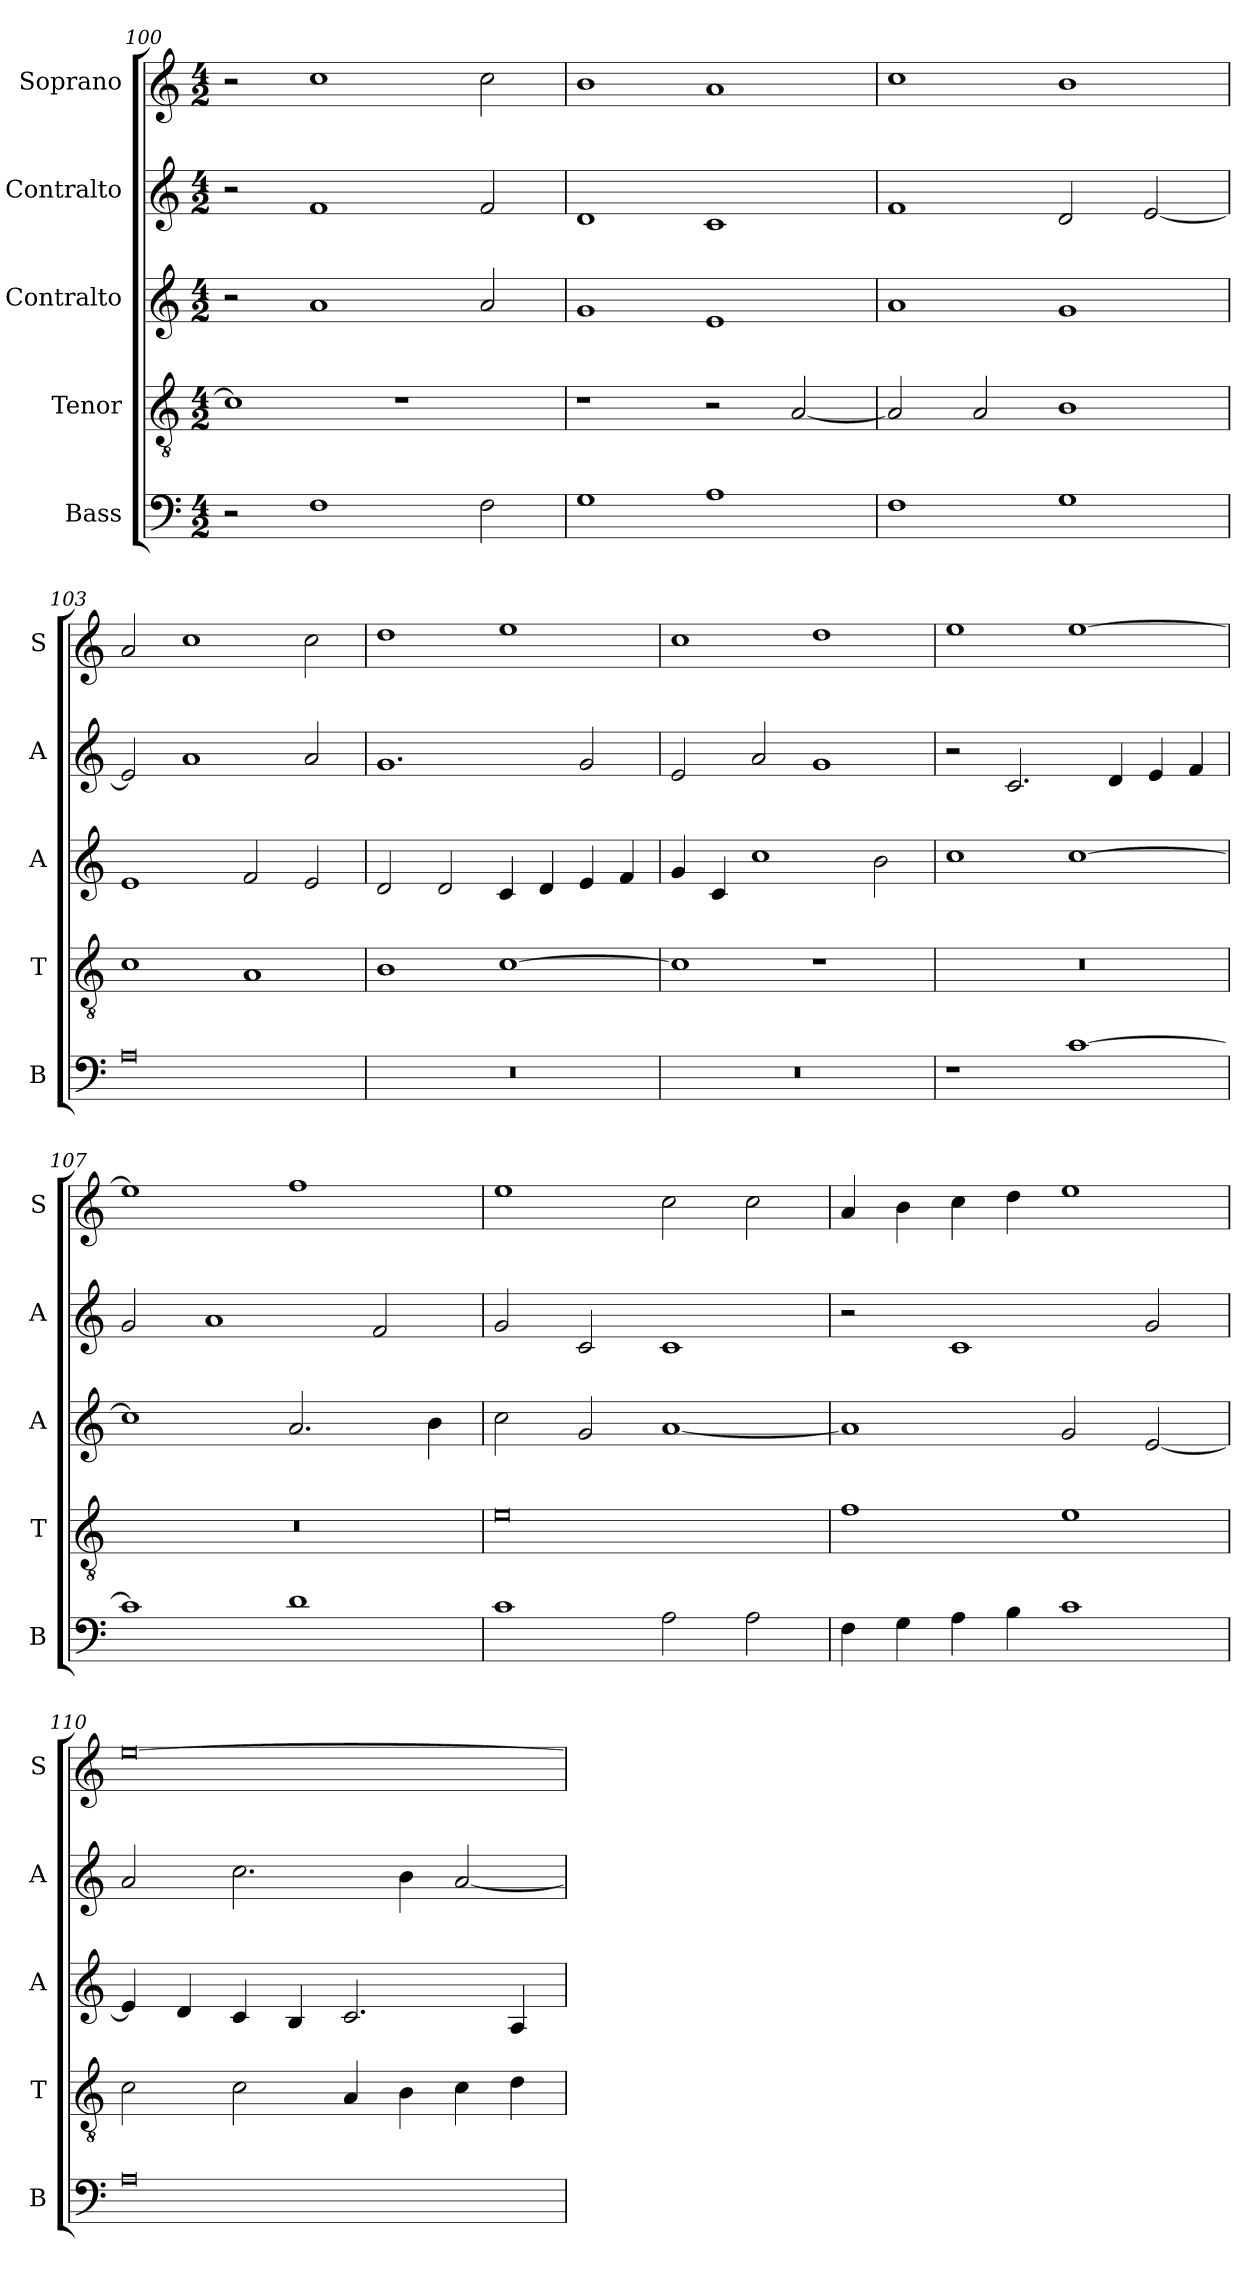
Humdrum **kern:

**kern	**kern	**kern	**kern	**kern
*part5	*part4	*part3	*part2	*part1
*staff5	*staff4	*staff3	*staff2	*staff1
*I"Bass	*I"Tenor	*I"Contralto	*I"Contralto	*I"Soprano
*I'B	*I'T	*I'A	*I'A	*I'S
*clefF4	*clefGv2	*clefG2	*clefG2	*clefG2
*k[]	*k[]	*k[]	*k[]	*k[]
*A:aeo	*A:aeo	*A:aeo	*A:aeo	*A:aeo
*M4/2	*M4/2	*M4/2	*M4/2	*M4/2
=100	=100	=100	=100	=100
2r	1c]	2r	2r	2r
1F	.	1a	1f	1cc
.	1r	.	.	.
2F	.	2a	2f	2cc
=101	=101	=101	=101	=101
1G	1r	1g	1d	1b
1A	2r	1e	1c	1a
.	[2A	.	.	.
=102	=102	=102	=102	=102
1F	2A]	1a	1f	1cc
.	2A	.	.	.
1G	1B	1g	2d	1b
.	.	.	[2e	.
=103	=103	=103	=103	=103
0A	1c	1e	2e]	2a
.	.	.	1a	1cc
.	1A	2f	.	.
.	.	2e	2a	2cc
=104	=104	=104	=104	=104
0r	1B	2d	1.g	1dd
.	.	2d	.	.
.	[1c	4c	.	1ee
.	.	4d	.	.
.	.	4e	2g	.
.	.	4f	.	.
=105	=105	=105	=105	=105
0r	1c]	4g	2e	1cc
.	.	4c	.	.
.	.	1cc	2a	.
.	1r	.	1g	1dd
.	.	2b	.	.
=106	=106	=106	=106	=106
1r	0r	1cc	2r	1ee
.	.	.	2.c	.
[1c	.	[1cc	.	[1ee
.	.	.	4d	.
.	.	.	4e	.
.	.	.	4f	.
=107	=107	=107	=107	=107
1c]	0r	1cc]	2g	1ee]
.	.	.	1a	.
1d	.	2.a	.	1ff
.	.	.	2f	.
.	.	4b	.	.
=108	=108	=108	=108	=108
1c	0e	2cc	2g	1ee
.	.	2g	2c	.
2A	.	[1a	1c	2cc
2A	.	.	.	2cc
=109	=109	=109	=109	=109
4F	1f	1a]	2r	4a
4G	.	.	.	4b
4A	.	.	1c	4cc
4B	.	.	.	4dd
1c	1e	2g	.	1ee
.	.	[2e	2g	.
=110	=110	=110	=110	=110
0A	2c	4e]	2a	[0ee
.	.	4d	.	.
.	2c	4c	2.cc	.
.	.	4B	.	.
.	4A	2.c	.	.
.	4B	.	4b	.
.	4c	.	[2a	.
.	4d	4A	.	.
=	=	=	=	=
*-	*-	*-	*-	*-
